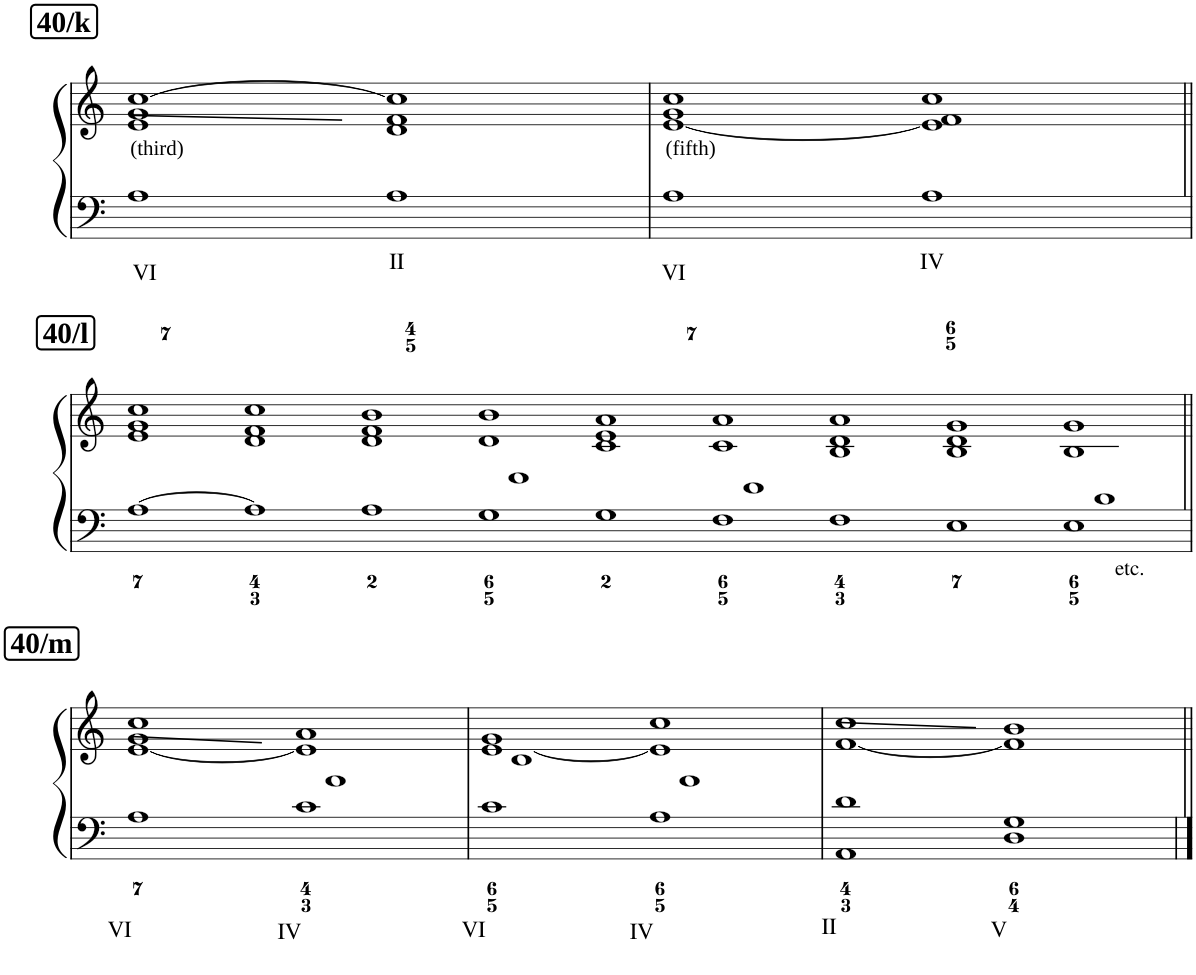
**kern	**text	**kern
*part1	*part1	*part1
*staff2	*staff2	*staff1
*I"Piano	*	*
*I'Pno	*	*
!!LO:PB:g=z
*clefF4	*	*clefG2
*k[]	*	*k[]
*M8/4	*	*M8/4
!!LO:REH:place=s1:a:B:cj:fs=14:t=40/k
=35	=35	=35
!LO:TX:a:t=(third)	!	!
!	!LO:LY:b	!
1A	VI	1e 1g [1cc
!	!LO:LY:b	!
1A	II	1d 1f 1cc]
=36	=36	=36
!LO:TX:a:t=(fifth)	!	!
!	!LO:LY:b	!
1A	VI	[1e 1g 1cc
!	!LO:LY:b	!
1A	IV	1e] 1f 1cc
!!LO:LB:g=z
!!LO:REH:place=s1:a:B:cj:fs=14:t=40/l
=37||	=37||	=37||
*M36/4	*	*M36/4
[1A	.	1e 1g 1cc
1A]	.	1d 1f 1cc
1A	.	1d 1f 1b
1G	.	1d 1e 1b
1G	.	1c 1e 1a
1F	.	1c 1d 1a
1F	.	1B 1d 1a
1E	.	1B 1d 1g
!LO:TX:b:t=etc.	!	!
1E	.	1B 1c 1g
!!LO:LB:g=z
!!LO:REH:place=s1:a:B:cj:fs=14:t=40/m
=38||	=38||	=38||
*M8/4	*	*M8/4
!	!LO:LY:b	!
1A	VI	[1e 1g 1cc
!	!LO:LY:b	!
1c	IV	1e] 1f 1a
=39	=39	=39
!	!LO:LY:b	!
1c	VI	[1e 1g 1a
!	!LO:LY:b	!
1A	IV	1e] 1f 1cc
=40	=40	=40
!	!LO:LY:b	!
1AA 1d	II	[1f 1cc
!	!LO:LY:b	!
1D 1G	V	1f] 1b
=||	=||	=||
*-	*-	*-
